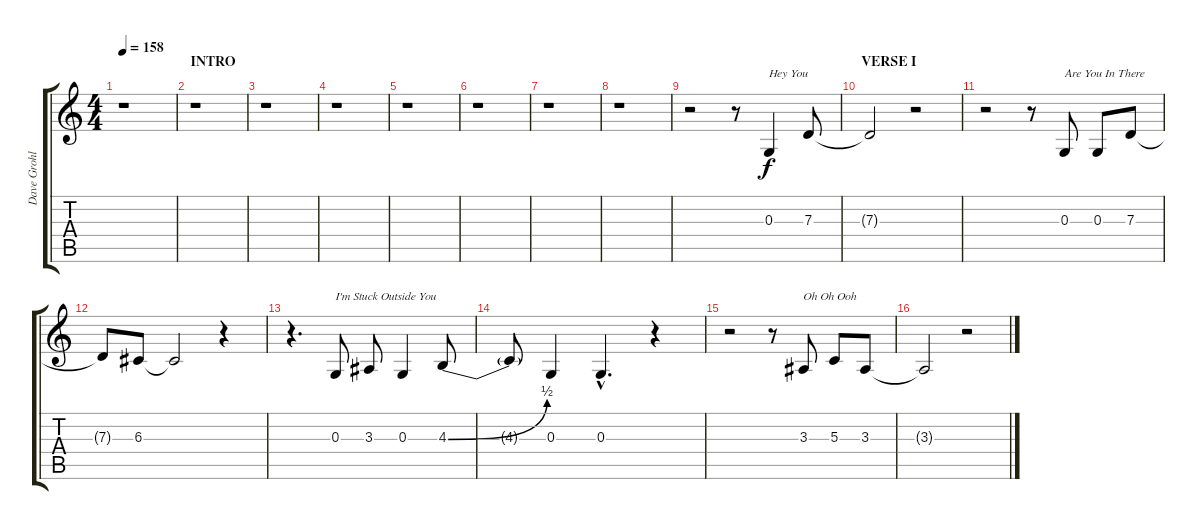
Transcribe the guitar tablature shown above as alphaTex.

\track ("Dave Grohl (Voice)" "Dave Grohl") {instrument clarinet}
\staff {score tabs}
\tuning (E4 B3 G3 D3 A2 E2) {hide}
\ts (4 4)
\tempo 158
\clef g2
\ks c
r.1{dy f instrument clarinet} |
\section ("" "INTRO")
r.1 |
r.1 |
r.1 |
r.1 |
r.1 |
r.1 |
r.1 |
r.2 r.8 0.3.4{txt "Hey You"} 7.3.8 |
\section ("" "VERSE I")
7.3{t}.2 r.2 |
r.2 r.8 0.3.8{txt "Are You In There"} 0.3.8 7.3.8 |
7.3{t}.8 6.3.8 6.3{t}.2 r.4 |
r.4{d} 0.3.8{txt "I'm Stuck Outside You"} 3.3.8 0.3.4 4.3{be (bend 0 0 60 2)}.8 |
4.3{t}.8 0.3.4 0.3{hac}.4{d} r.4 |
r.2 r.8 3.3.8{txt "Oh Oh Ooh"} 5.3.8 3.3.8 |
3.3{t}.2 r.2
